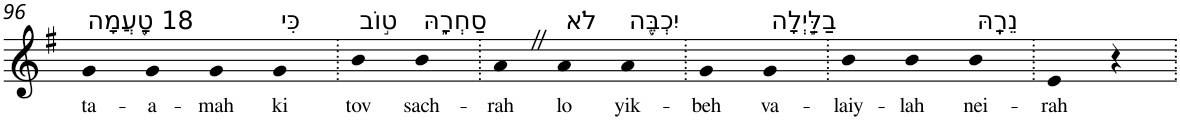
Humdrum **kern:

**kern	**text
*part1	*part1
*staff1	*staff1
*I"Piano	*
*I'Pno	*
!!LO:PB:g=z
*clefG2	*
*k[f#]	*
*G:	*
=96	=96
!LO:TX:a:t=18 טָ֭עֲמָה	!
!	!LO:LY:b
4g	ta-
!	!LO:LY:b
4g	-a-
!	!LO:LY:b
4g	-mah
!LO:TX:a:t=כִּי	!
!	!LO:LY:b
4g	ki
=97.	=97.
!LO:TX:a:t=ט֣וֹב	!
!	!LO:LY:b
4b	tov
!LO:TX:a:t=סַחְרָ֑הּ	!
!	!LO:LY:b
4b	sach-
=98.	=98.
!	!LO:LY:b
4aZ	-rah
!LO:TX:a:t=לֹא	!
!	!LO:LY:b
4a	lo
!LO:TX:a:t=יִכְבֶּ֖ה	!
!	!LO:LY:b
4a	yik-
=99.	=99.
!	!LO:LY:b
4g	-beh
!LO:TX:a:t=בַלַּ֣יְלָה	!
!	!LO:LY:b
4g	va-
=100.	=100.
!	!LO:LY:b
4b	-laiy-
!	!LO:LY:b
4b	-lah
!LO:TX:a:t=נֵרָֽהּ	!
!	!LO:LY:b
4b	nei-
=101.	=101.
!	!LO:LY:b
4e	-rah
4r	.
=.	=.
*-	*-
